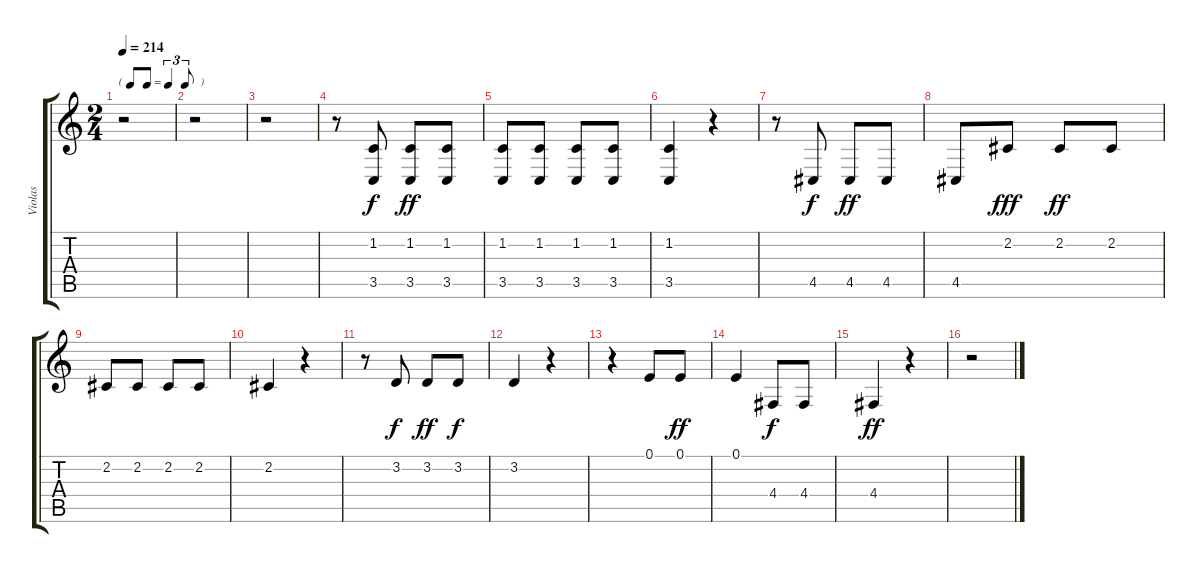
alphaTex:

\track ("Violas" "Violas") {instrument stringensemble1}
\staff {score tabs}
\tuning (E4 B3 G3 D3 A2 E2) {hide}
\ts (2 4)
\tf triplet8th
\tempo 214
\clef g2
\ks c
r.2{dy f} |
r.2 |
r.2 |
r.8 (1.2 3.5).8 (1.2 3.5).8{dy ff} (1.2 3.5).8 |
(1.2 3.5).8 (1.2 3.5).8 (1.2 3.5).8 (1.2 3.5).8 |
(1.2 3.5).4 r.4 |
r.8 4.5.8{dy f} 4.5.8{dy ff} 4.5.8 |
4.5.8 2.2.8{dy fff} 2.2.8{dy ff} 2.2.8 |
2.2.8 2.2.8 2.2.8 2.2.8 |
2.2.4 r.4 |
r.8 3.2.8{dy f} 3.2.8{dy ff} 3.2.8{dy f} |
3.2.4 r.4 |
r.4 0.1.8 0.1.8{dy ff} |
0.1.4 4.4.8{dy f} 4.4.8 |
4.4.4{dy ff} r.4 |
r.2
